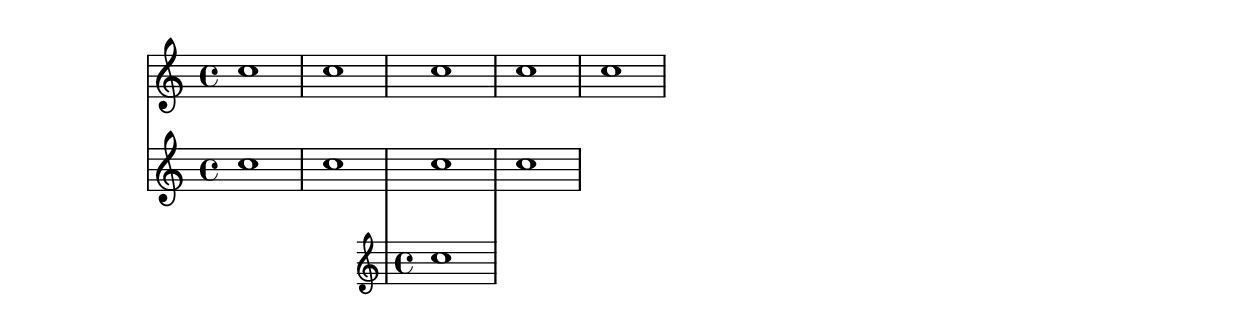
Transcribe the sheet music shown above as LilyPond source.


\version "2.3.8"

% definitely wil be renamed to something.
%{
(Message vers:9)
To: Adrian Mariano <adrian@camcornelledu>.
cc: gnu-music-discuss@gnu.org
Subject: Re: Switching from one staff to two staves 
Reply-To: janneke@gnu.org
In-reply-to: Your message of "Tue, 19 Jan 1999 12:27:10 EST."
             <199901191727.MAA29757@avalanchecamcornelledu>. 
Date: Wed, 20 Jan 1999 09:39:22 +0100
From: Jan Nieuwenhuizen <jan@beavis-nt>

On Tuesday, 19 January 1999, Adrian Mariano writes:

>> I want to typeset something which starts out with just one staff and then
>> harmony comes in and there are two staves.  I can't figure out how to do
>> this.  I get an extra blank staff during the second section (using
>> Lily 1.1.15):

There used to be an example called 'multi.ly'...
Try this (we'll include it in pl23/24):

extra-staff.ly:
%}


\header{ texidoc="@cindex Staff Extra
@cindex Staff Ossia
You can add (possibly temporarily) an extra staff after the beginning of 
a piece. "
}

\score {
	<<
		\new Staff \relative c''{ c1 c c c c }
		\new StaffGroup \relative c''{ 
			\new Staff 
			c1 c
			<< c1 \new Staff { c1 } >>
			c
		}
	>>
  	\paper {
		raggedright = ##t
		\context{
			\Score

		}
	}
}




